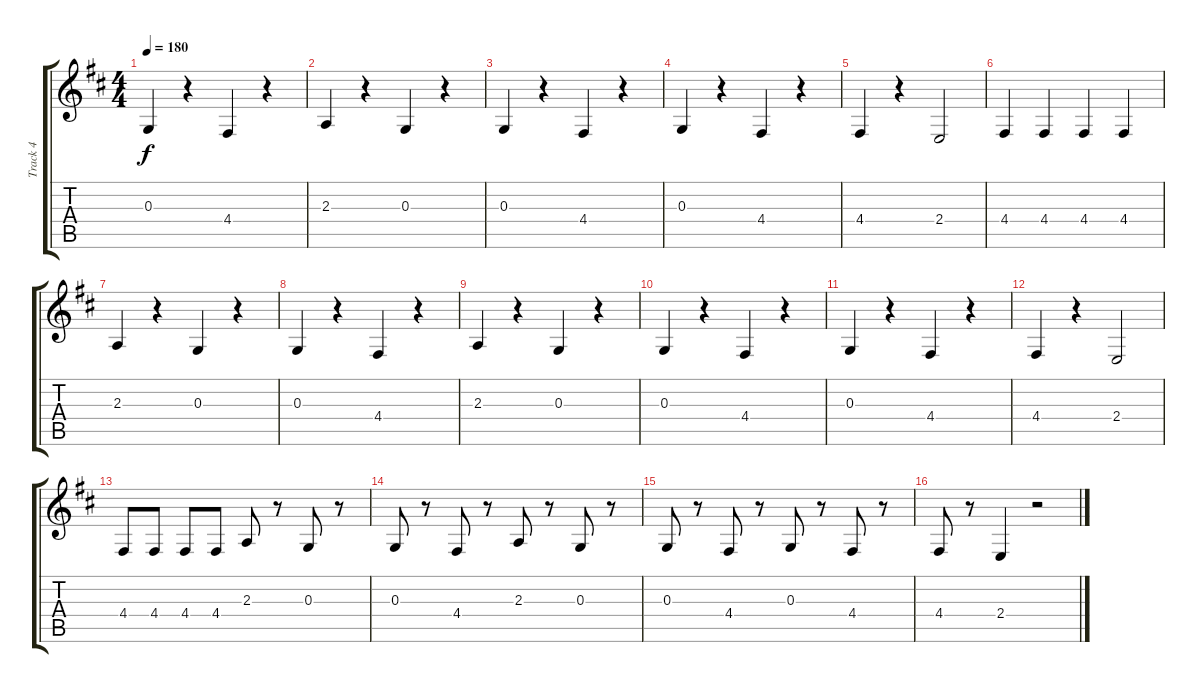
\track ("Track 4" "Track 4") {instrument lead6voice}
\staff {score tabs}
\tuning (E4 B3 G3 D3 A2 E2) {hide}
\ts (4 4)
\tempo 180
\clef g2
\ks d
0.3.4{dy f} r.4 4.4.4 r.4 |
2.3.4 r.4 0.3.4 r.4 |
0.3.4 r.4 4.4.4 r.4 |
0.3.4 r.4 4.4.4 r.4 |
4.4.4 r.4 2.4.2 |
4.4.4 4.4.4 4.4.4 4.4.4 |
2.3.4 r.4 0.3.4 r.4 |
0.3.4 r.4 4.4.4 r.4 |
2.3.4 r.4 0.3.4 r.4 |
0.3.4 r.4 4.4.4 r.4 |
0.3.4 r.4 4.4.4 r.4 |
4.4.4 r.4 2.4.2 |
4.4.8 4.4.8 4.4.8 4.4.8 2.3.8 r.8 0.3.8 r.8 |
0.3.8 r.8 4.4.8 r.8 2.3.8 r.8 0.3.8 r.8 |
0.3.8 r.8 4.4.8 r.8 0.3.8 r.8 4.4.8 r.8 |
4.4.8 r.8 2.4.4 r.2
